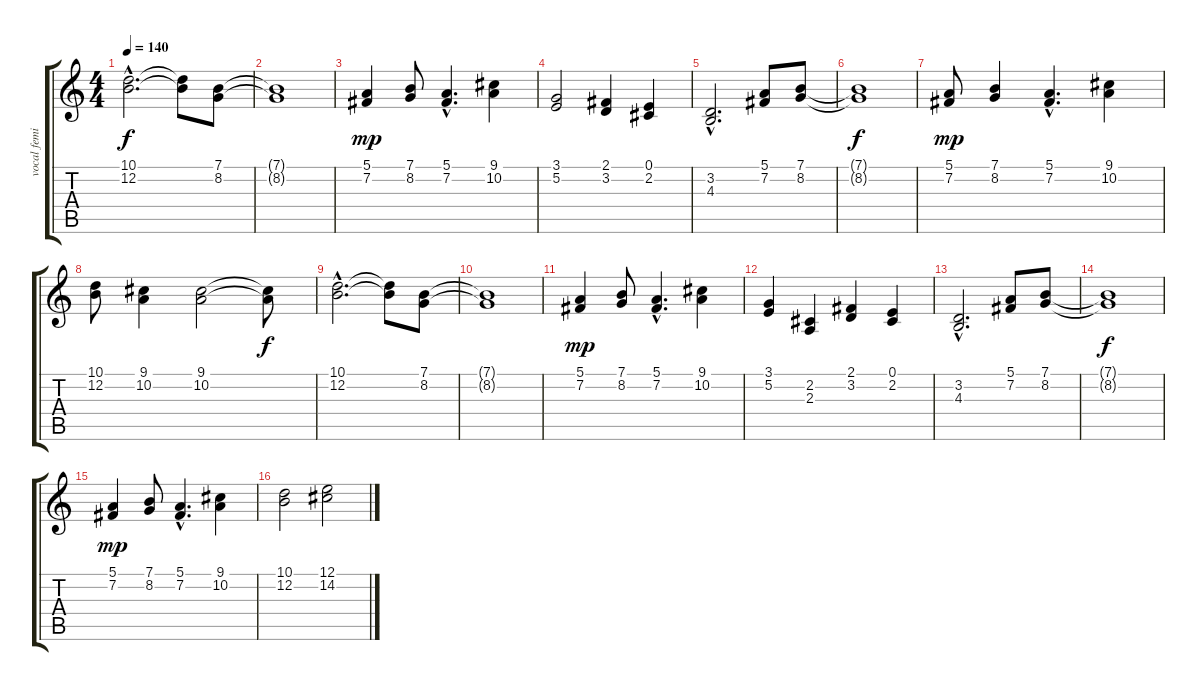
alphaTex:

\track ("vocal feminino" "vocal femi") {instrument pad1newage}
\staff {score tabs}
\tuning (E4 B3 G3 D3 A2 E2) {hide}
\ts (4 4)
\tempo 140
\clef g2
\ks c
(10.1{hac} 12.2{hac}).2{d dy f} (10.1{t} 12.2{t}).8 (7.1 8.2).8 |
(7.1{t} 8.2{t}).1 |
(5.1 7.2).4{dy mp} (7.1 8.2).8 (5.1{hac} 7.2{hac}).4{d} (9.1 10.2).4 |
(3.1 5.2).2 (2.1 3.2).4 (0.1 2.2).4 |
(3.2{hac} 4.3{hac}).2{d} (5.1 7.2).8 (7.1 8.2).8 |
(7.1{t} 8.2{t}).1{dy f} |
(5.1 7.2).8{dy mp} (7.1 8.2).4 (5.1{hac} 7.2{hac}).4{d} (9.1 10.2).4 |
(10.1 12.2).8 (9.1 10.2).4 (9.1 10.2).2 (9.1{t} 10.2{t}).8{dy f} |
(10.1{hac} 12.2{hac}).2{d} (10.1{t} 12.2{t}).8 (7.1 8.2).8 |
(7.1{t} 8.2{t}).1 |
(5.1 7.2).4{dy mp} (7.1 8.2).8 (5.1{hac} 7.2{hac}).4{d} (9.1 10.2).4 |
(3.1 5.2).4 (2.2 2.3).4 (2.1 3.2).4 (0.1 2.2).4 |
(3.2{hac} 4.3{hac}).2{d} (5.1 7.2).8 (7.1 8.2).8 |
(7.1{t} 8.2{t}).1{dy f} |
(5.1 7.2).4{dy mp} (7.1 8.2).8 (5.1{hac} 7.2{hac}).4{d} (9.1 10.2).4 |
(10.1 12.2).2 (12.1 14.2).2
